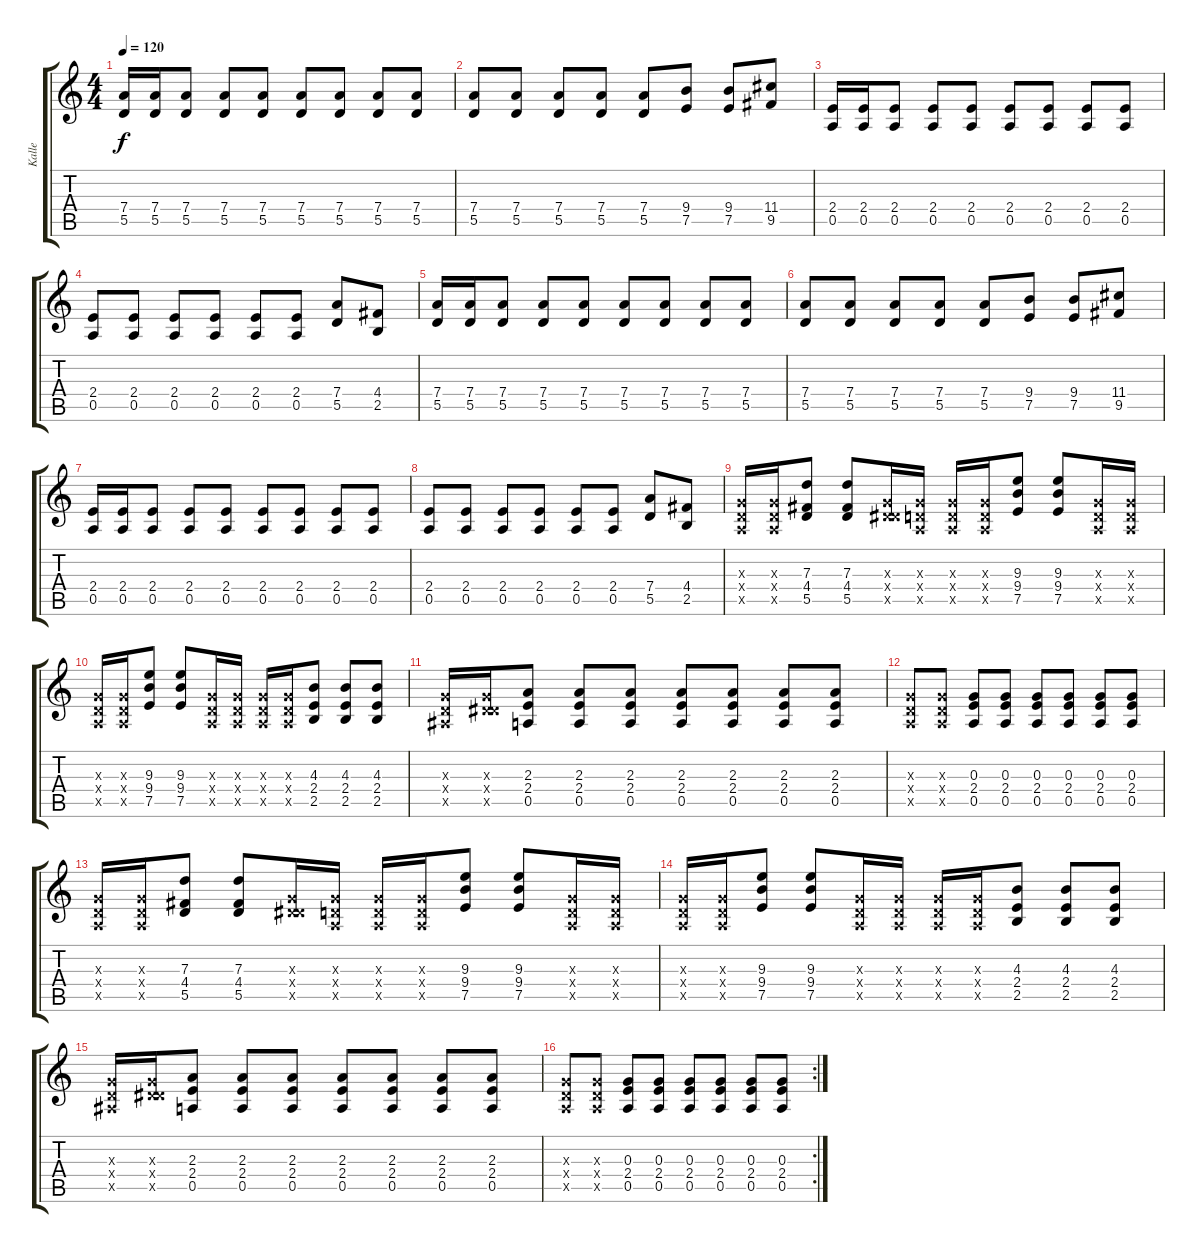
\track ("Kalle" "Kalle") {instrument distortionguitar}
\staff {score tabs}
\tuning (E4 B3 G3 D3 A2 E2) {hide}
\ts (4 4)
\tempo 120
\clef g2
\ks c
(7.4 5.5).16{dy f} (7.4 5.5).16 (7.4 5.5).8 (7.4 5.5).8 (7.4 5.5).8 (7.4 5.5).8 (7.4 5.5).8 (7.4 5.5).8 (7.4 5.5).8 |
(7.4 5.5).8 (7.4 5.5).8 (7.4 5.5).8 (7.4 5.5).8 (7.4 5.5).8 (9.4 7.5).8 (9.4 7.5).8 (11.4 9.5).8 |
(2.4 0.5).16 (2.4 0.5).16 (2.4 0.5).8 (2.4 0.5).8 (2.4 0.5).8 (2.4 0.5).8 (2.4 0.5).8 (2.4 0.5).8 (2.4 0.5).8 |
(2.4 0.5).8 (2.4 0.5).8 (2.4 0.5).8 (2.4 0.5).8 (2.4 0.5).8 (2.4 0.5).8 (7.4 5.5).8 (4.4 2.5).8 |
(7.4 5.5).16 (7.4 5.5).16 (7.4 5.5).8 (7.4 5.5).8 (7.4 5.5).8 (7.4 5.5).8 (7.4 5.5).8 (7.4 5.5).8 (7.4 5.5).8 |
(7.4 5.5).8 (7.4 5.5).8 (7.4 5.5).8 (7.4 5.5).8 (7.4 5.5).8 (9.4 7.5).8 (9.4 7.5).8 (11.4 9.5).8 |
(2.4 0.5).16 (2.4 0.5).16 (2.4 0.5).8 (2.4 0.5).8 (2.4 0.5).8 (2.4 0.5).8 (2.4 0.5).8 (2.4 0.5).8 (2.4 0.5).8 |
(2.4 0.5).8 (2.4 0.5).8 (2.4 0.5).8 (2.4 0.5).8 (2.4 0.5).8 (2.4 0.5).8 (7.4 5.5).8 (4.4 2.5).8 |
(0.3{x} 0.4{x} 0.5{x}).16 (0.3{x} 0.4{x} 0.5{x}).16 (7.3 4.4 5.5).8 (7.3 4.4 5.5).8 (0.3{x} 0.4{x} 6.5{x}).16 (0.3{x} 0.4{x} 0.5{x}).16 (0.3{x} 0.4{x} 0.5{x}).16 (0.3{x} 0.4{x} 0.5{x}).16 (9.3 9.4 7.5).8 (9.3 9.4 7.5).8 (0.3{x} 0.4{x} 0.5{x}).16 (0.3{x} 0.4{x} 0.5{x}).16 |
(0.3{x} 0.4{x} 0.5{x}).16 (0.3{x} 0.4{x} 0.5{x}).16 (9.3 9.4 7.5).8 (9.3 9.4 7.5).8 (0.3{x} 0.4{x} 0.5{x}).16 (0.3{x} 0.4{x} 0.5{x}).16 (0.3{x} 0.4{x} 0.5{x}).16 (0.3{x} 0.4{x} 0.5{x}).16 (4.3 2.4 2.5).8 (4.3 2.4 2.5).8 (4.3 2.4 2.5).8 |
(0.3{x} 0.4{x} 1.5{x}).16 (0.3{x} 0.4{x} 6.5{x}).16 (2.3 2.4 0.5).8 (2.3 2.4 0.5).8 (2.3 2.4 0.5).8 (2.3 2.4 0.5).8 (2.3 2.4 0.5).8 (2.3 2.4 0.5).8 (2.3 2.4 0.5).8 |
(0.3{x} 0.4{x} 0.5{x}).8 (0.3{x} 0.4{x} 0.5{x}).8 (0.3 2.4 0.5).8 (0.3 2.4 0.5).8 (0.3 2.4 0.5).8 (0.3 2.4 0.5).8 (0.3 2.4 0.5).8 (0.3 2.4 0.5).8 |
(0.3{x} 0.4{x} 0.5{x}).16 (0.3{x} 0.4{x} 0.5{x}).16 (7.3 4.4 5.5).8 (7.3 4.4 5.5).8 (0.3{x} 0.4{x} 6.5{x}).16 (0.3{x} 0.4{x} 0.5{x}).16 (0.3{x} 0.4{x} 0.5{x}).16 (0.3{x} 0.4{x} 0.5{x}).16 (9.3 9.4 7.5).8 (9.3 9.4 7.5).8 (0.3{x} 0.4{x} 0.5{x}).16 (0.3{x} 0.4{x} 0.5{x}).16 |
(0.3{x} 0.4{x} 0.5{x}).16 (0.3{x} 0.4{x} 0.5{x}).16 (9.3 9.4 7.5).8 (9.3 9.4 7.5).8 (0.3{x} 0.4{x} 0.5{x}).16 (0.3{x} 0.4{x} 0.5{x}).16 (0.3{x} 0.4{x} 0.5{x}).16 (0.3{x} 0.4{x} 0.5{x}).16 (4.3 2.4 2.5).8 (4.3 2.4 2.5).8 (4.3 2.4 2.5).8 |
(0.3{x} 0.4{x} 1.5{x}).16 (0.3{x} 0.4{x} 6.5{x}).16 (2.3 2.4 0.5).8 (2.3 2.4 0.5).8 (2.3 2.4 0.5).8 (2.3 2.4 0.5).8 (2.3 2.4 0.5).8 (2.3 2.4 0.5).8 (2.3 2.4 0.5).8 |
\rc 2
(0.3{x} 0.4{x} 0.5{x}).8 (0.3{x} 0.4{x} 0.5{x}).8 (0.3 2.4 0.5).8 (0.3 2.4 0.5).8 (0.3 2.4 0.5).8 (0.3 2.4 0.5).8 (0.3 2.4 0.5).8 (0.3 2.4 0.5).8
